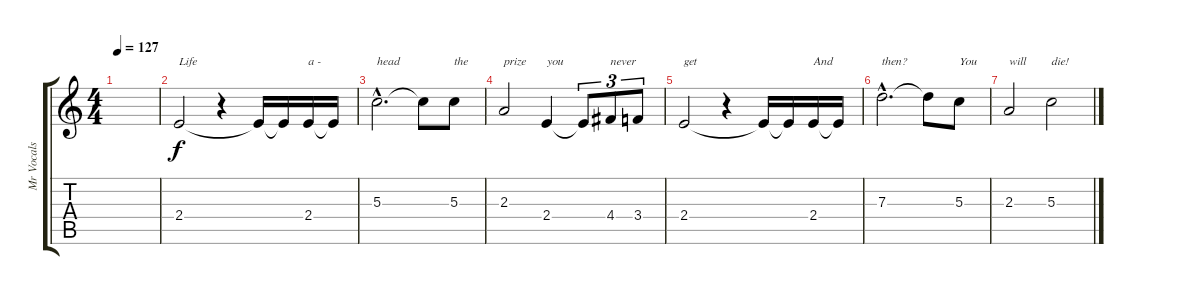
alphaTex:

\track ("Mr Vocals" "Mr Vocals") {instrument oboe}
\staff {score tabs}
\tuning (E5 B4 G4 D4 A3 E3) {hide}
\ts (4 4)
\tempo 127
\clef g2
\ks c
|
2.4.2{txt "Life"} r.4 2.4{t}.16 2.4{t}.16 2.4.16{txt "a - "} 2.4{t}.16 |
5.3{hac}.2{d txt "head"} 5.3{t}.8 5.3.8{txt "the"} |
2.3.2{txt "prize"} 2.4.4{txt "you"} 2.4{t}.8{tu (3 2)} 4.4.8{tu (3 2) txt "never"} 3.4.8{tu (3 2)} |
2.4.2{txt "get"} r.4 2.4{t}.16 2.4{t}.16 2.4.16{txt "And"} 2.4{t}.16 |
7.3{hac}.2{d txt "then?"} 7.3{t}.8 5.3.8{txt "You"} |
2.3.2{txt "will"} 5.3.2{txt "die!"}
